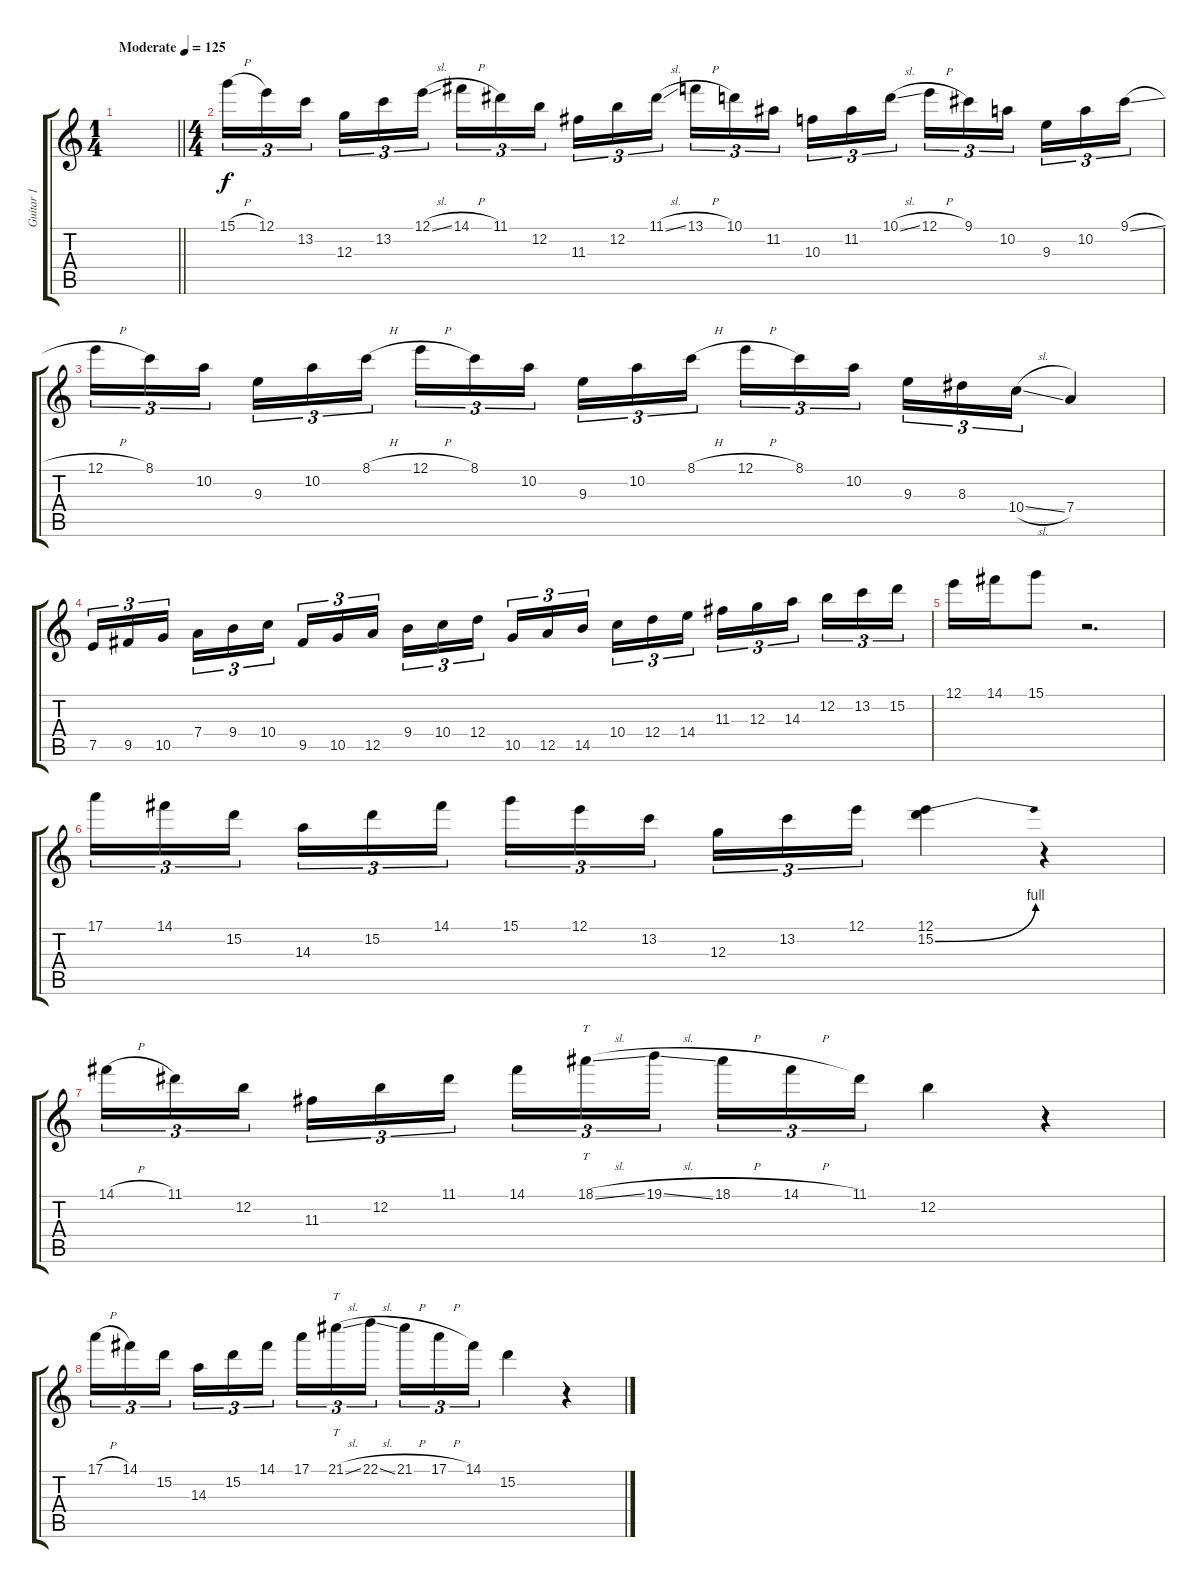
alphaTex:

\track ("Guitar 1" "Guitar 1") {instrument distortionguitar}
\staff {score tabs}
\tuning (E4 B3 G3 D3 A2 D2) {hide}
\ts (1 4)
\tempo (125 "Moderate")
\clef g2
\barLineRight lightlight
\ks c
|
\ts (4 4)
15.1{h}.16{tu (3 2)} 12.1.16{tu (3 2)} 13.2.16{tu (3 2) beam splitsecondary} 12.3.16{tu (3 2)} 13.2.16{tu (3 2)} 12.1{sl}.16{tu (3 2)} 14.1{h}.16{tu (3 2)} 11.1.16{tu (3 2)} 12.2.16{tu (3 2) beam splitsecondary} 11.3.16{tu (3 2)} 12.2.16{tu (3 2)} 11.1{sl}.16{tu (3 2)} 13.1{h}.16{tu (3 2)} 10.1.16{tu (3 2)} 11.2.16{tu (3 2) beam splitsecondary} 10.3.16{tu (3 2)} 11.2.16{tu (3 2)} 10.1{sl}.16{tu (3 2)} 12.1{h}.16{tu (3 2)} 9.1.16{tu (3 2)} 10.2.16{tu (3 2) beam splitsecondary} 9.3.16{tu (3 2)} 10.2.16{tu (3 2)} 9.1{sl}.16{tu (3 2)} |
12.1{h}.16{tu (3 2)} 8.1.16{tu (3 2)} 10.2.16{tu (3 2) beam splitsecondary} 9.3.16{tu (3 2)} 10.2.16{tu (3 2)} 8.1{h}.16{tu (3 2)} 12.1{h}.16{tu (3 2)} 8.1.16{tu (3 2)} 10.2.16{tu (3 2) beam splitsecondary} 9.3.16{tu (3 2)} 10.2.16{tu (3 2)} 8.1{h}.16{tu (3 2)} 12.1{h}.16{tu (3 2)} 8.1.16{tu (3 2)} 10.2.16{tu (3 2) beam splitsecondary} 9.3.16{tu (3 2)} 8.3.16{tu (3 2)} 10.4{sl}.16{tu (3 2)} 7.4.4 |
7.5.16{tu (3 2)} 9.5.16{tu (3 2)} 10.5.16{tu (3 2) beam splitsecondary} 7.4.16{tu (3 2)} 9.4.16{tu (3 2)} 10.4.16{tu (3 2)} 9.5.16{tu (3 2)} 10.5.16{tu (3 2)} 12.5.16{tu (3 2) beam splitsecondary} 9.4.16{tu (3 2)} 10.4.16{tu (3 2)} 12.4.16{tu (3 2)} 10.5.16{tu (3 2)} 12.5.16{tu (3 2)} 14.5.16{tu (3 2) beam splitsecondary} 10.4.16{tu (3 2)} 12.4.16{tu (3 2)} 14.4.16{tu (3 2)} 11.3.16{tu (3 2)} 12.3.16{tu (3 2)} 14.3.16{tu (3 2) beam splitsecondary} 12.2.16{tu (3 2)} 13.2.16{tu (3 2)} 15.2.16{tu (3 2)} |
12.1.16 14.1.16 15.1.8 r.2{d} |
17.1.16{tu (3 2)} 14.1.16{tu (3 2)} 15.2.16{tu (3 2) beam splitsecondary} 14.3.16{tu (3 2)} 15.2.16{tu (3 2)} 14.1.16{tu (3 2)} 15.1.16{tu (3 2)} 12.1.16{tu (3 2)} 13.2.16{tu (3 2) beam splitsecondary} 12.3.16{tu (3 2)} 13.2.16{tu (3 2)} 12.1.16{tu (3 2)} (12.1 15.2{be (bend 0 0 60 4)}).4 r.4 |
14.1{h}.16{tu (3 2)} 11.1.16{tu (3 2)} 12.2.16{tu (3 2) beam splitsecondary} 11.3.16{tu (3 2)} 12.2.16{tu (3 2)} 11.1.16{tu (3 2)} 14.1.16{tu (3 2)} 18.1{sl}.16{tt tu (3 2)} 19.1{sl}.16{tu (3 2) beam splitsecondary} 18.1{h}.16{tu (3 2)} 14.1{h}.16{tu (3 2)} 11.1.16{tu (3 2)} 12.2.4 r.4 |
17.1{h}.16{tu (3 2)} 14.1.16{tu (3 2)} 15.2.16{tu (3 2) beam splitsecondary} 14.3.16{tu (3 2)} 15.2.16{tu (3 2)} 14.1.16{tu (3 2)} 17.1.16{tu (3 2)} 21.1{sl}.16{tt tu (3 2)} 22.1{sl}.16{tu (3 2) beam splitsecondary} 21.1{h}.16{tu (3 2)} 17.1{h}.16{tu (3 2)} 14.1.16{tu (3 2)} 15.2.4 r.4
